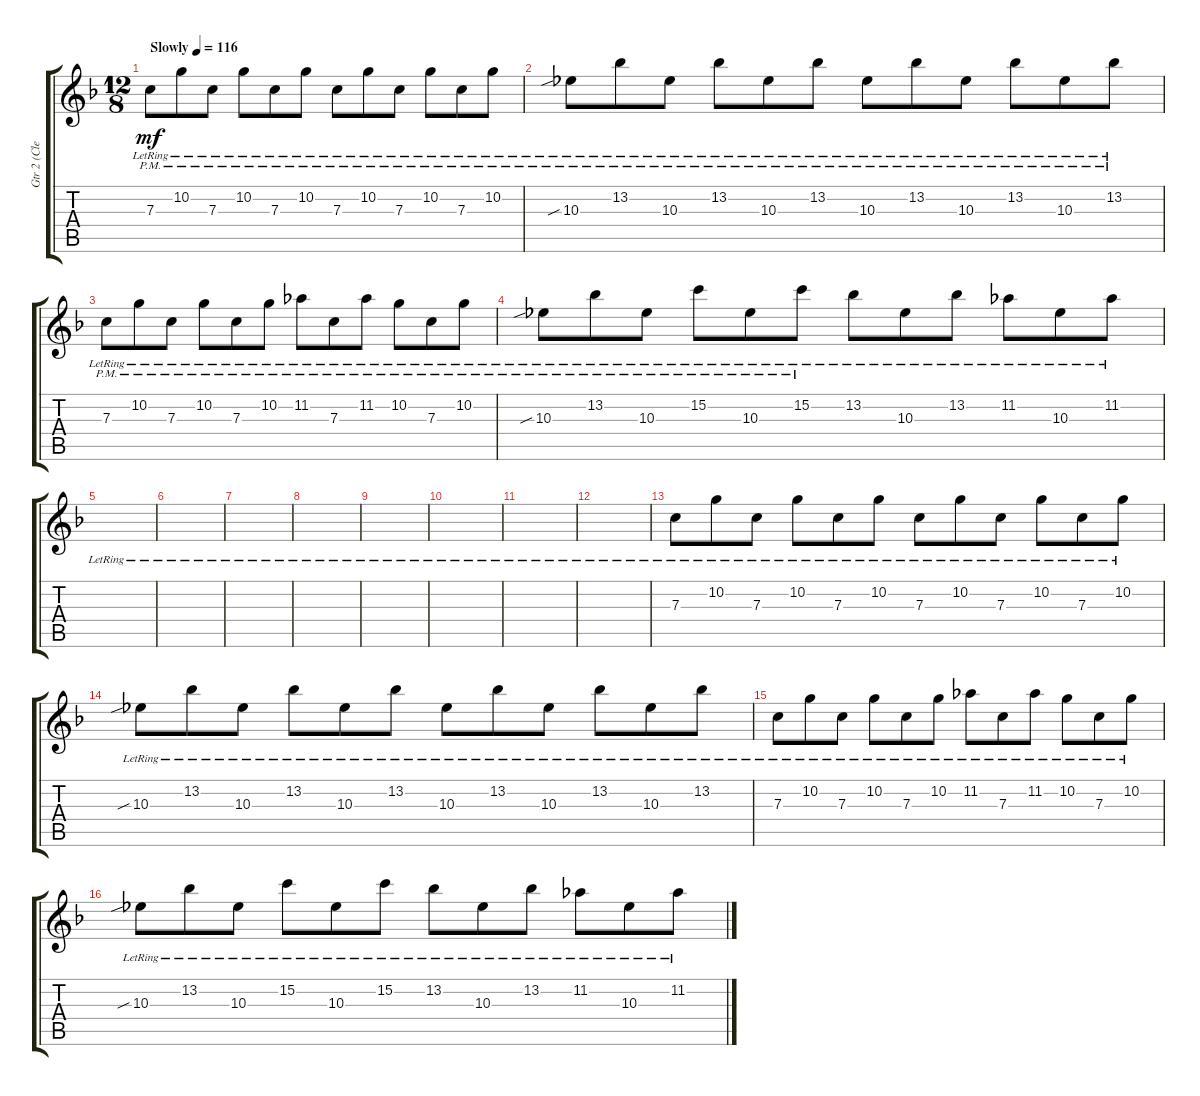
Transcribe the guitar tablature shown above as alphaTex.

\track ("Gtr 2 (Clean)" "Gtr 2 (Cle") {instrument electricguitarclean}
\staff {score tabs}
\tuning (D4 A3 F3 C3 G2 C2) {hide}
\ts (12 8)
\tempo (116 "Slowly")
\clef g2
\ks f
7.3{pm lr}.8{dy mf instrument electricguitarclean} 10.2{pm lr}.8 7.3{pm lr}.8 10.2{pm lr}.8 7.3{pm lr}.8 10.2{pm lr}.8 7.3{pm lr}.8 10.2{pm lr}.8 7.3{pm lr}.8 10.2{pm lr}.8 7.3{pm lr}.8 10.2{pm lr}.8 |
10.3{sib pm lr}.8 13.2{pm lr}.8 10.3{pm lr}.8 13.2{pm lr}.8 10.3{pm lr}.8 13.2{pm lr}.8 10.3{pm lr}.8 13.2{pm lr}.8 10.3{pm lr}.8 13.2{pm lr}.8 10.3{pm lr}.8 13.2{pm lr}.8 |
7.3{pm lr}.8 10.2{pm lr}.8 7.3{pm lr}.8 10.2{pm lr}.8 7.3{pm lr}.8 10.2{pm lr}.8 11.2{pm lr}.8 7.3{pm lr}.8 11.2{pm lr}.8 10.2{pm lr}.8 7.3{pm lr}.8 10.2{pm lr}.8 |
10.3{sib pm lr}.8 13.2{pm lr}.8 10.3{pm lr}.8 15.2{pm lr}.8 10.3{pm lr}.8 15.2{pm lr}.8 13.2{lr}.8 10.3{lr}.8 13.2{lr}.8 11.2{lr}.8 10.3{lr}.8 11.2{lr}.8 |
|
|
|
|
|
|
|
|
7.3{lr}.8 10.2{lr}.8 7.3{lr}.8 10.2{lr}.8 7.3{lr}.8 10.2{lr}.8 7.3{lr}.8 10.2{lr}.8 7.3{lr}.8 10.2{lr}.8 7.3{lr}.8 10.2{lr}.8 |
10.3{sib lr}.8 13.2{lr}.8 10.3{lr}.8 13.2{lr}.8 10.3{lr}.8 13.2{lr}.8 10.3{lr}.8 13.2{lr}.8 10.3{lr}.8 13.2{lr}.8 10.3{lr}.8 13.2{lr}.8 |
7.3{lr}.8 10.2{lr}.8 7.3{lr}.8 10.2{lr}.8 7.3{lr}.8 10.2{lr}.8 11.2{lr}.8 7.3{lr}.8 11.2{lr}.8 10.2{lr}.8 7.3{lr}.8 10.2{lr}.8 |
10.3{sib lr}.8 13.2{lr}.8 10.3{lr}.8 15.2{lr}.8 10.3{lr}.8 15.2{lr}.8 13.2{lr}.8 10.3{lr}.8 13.2{lr}.8 11.2{lr}.8 10.3{lr}.8 11.2{lr}.8
